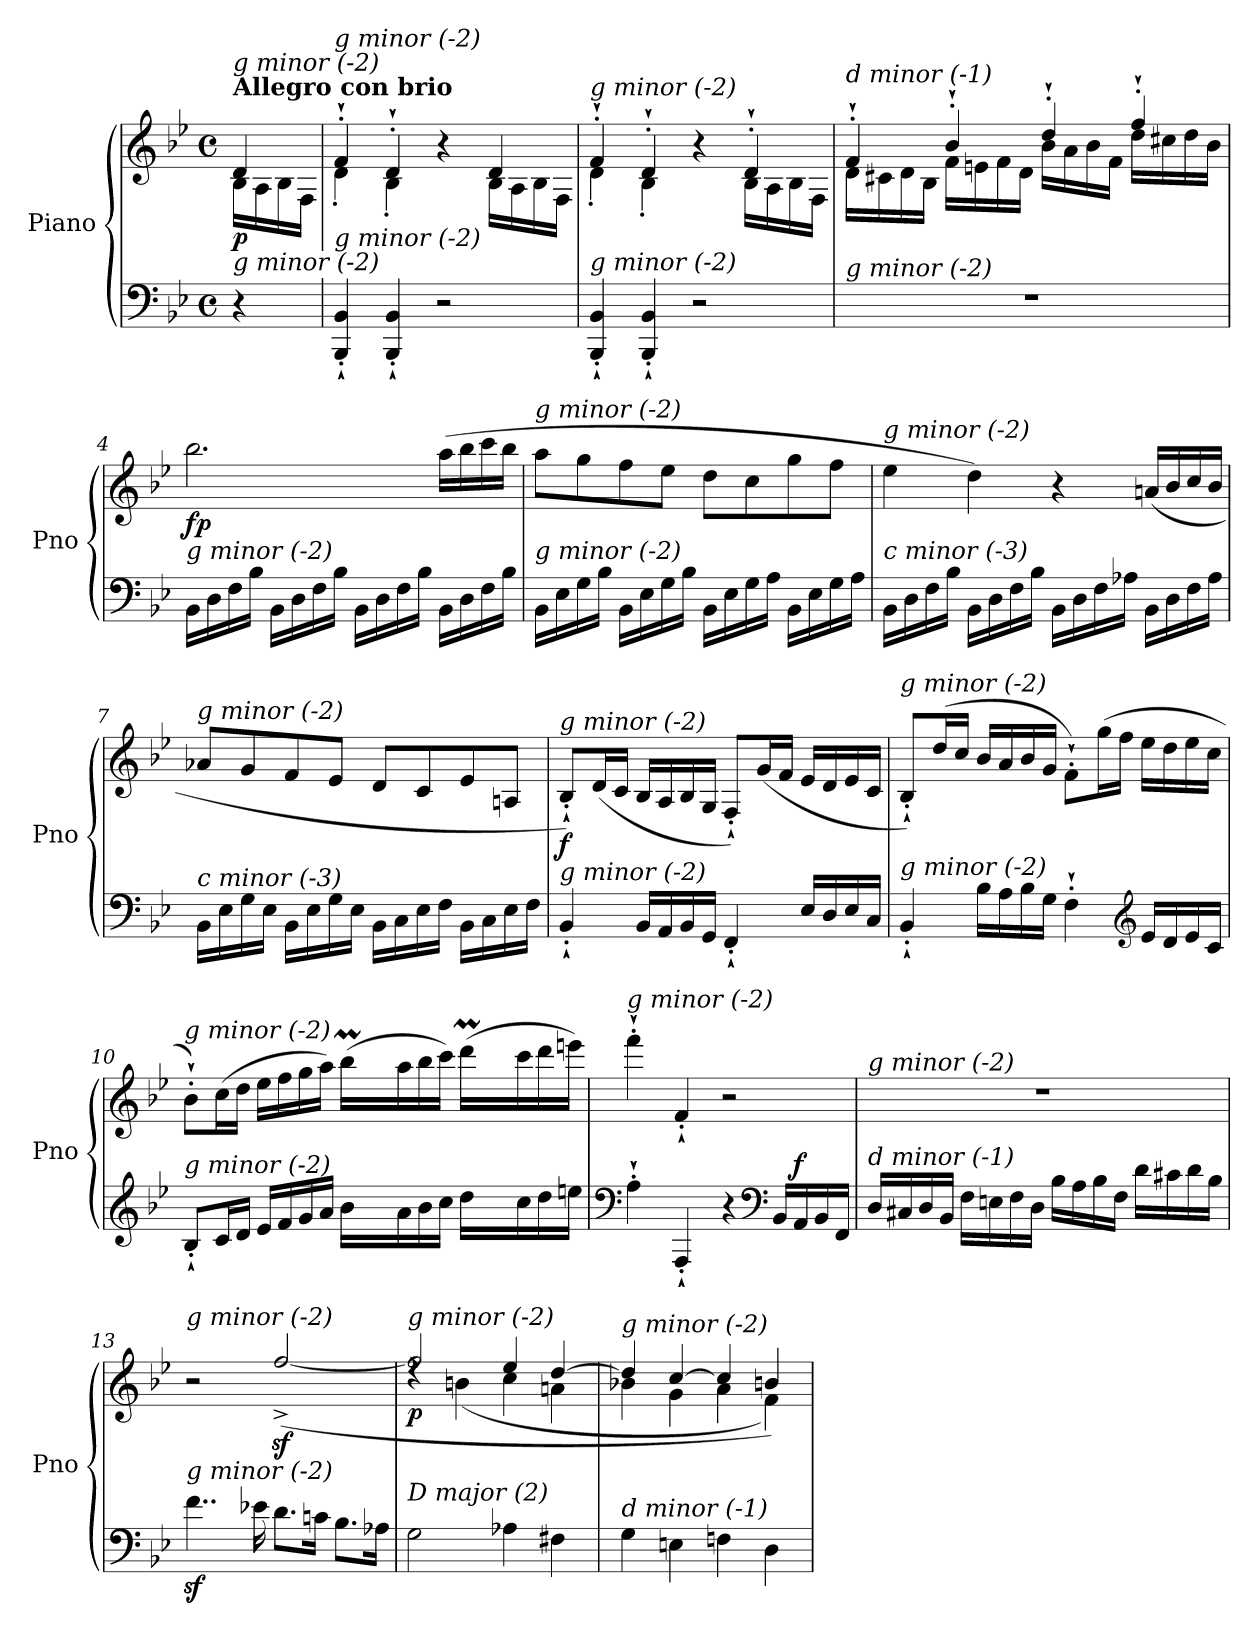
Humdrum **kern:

**kern	**kern	**dynam
*part1	*part1	*part1
*staff2	*staff1	*staff1/2
*I"Piano	*	*
*I'Pno	*	*
*clefF4	*clefG2	*
*k[b-e-]	*k[b-e-]	*
*M4/4	*M4/4	*
*met(c)	*met(c)	*
=	=	=
*	*^	*
!	!LO:TX:a:B:t=Allegro con brio	!	!
!	!LO:TX:i:t=g minor (-2)	!	!
!LO:TX:i:t=g minor (-2)	!	!	!
!	!	!	!LO:DY:b
4r	4d/	16B-\LL	p
.	.	16A\	.
.	.	16B-\	.
.	.	16F\JJ	.
=1	=1	=1	=1
*^	*	*	*
!	!	!LO:TX:i:t=g minor (-2)	!	!
!LO:TX:i:t=g minor (-2)	!	!	!	!
2ryy	4BBB-/'` 4BB-/'`	4f'`/	4d'\	.
.	4BBB-/'` 4BB-/'`	4d'`/	4B-'\	.
4ryy	2r	4r	4ryy	.
4ryy	.	4d/	16B-\LL	.
.	.	.	16A\	.
.	.	.	16B-\	.
.	.	.	16F\JJ	.
=2	=2	=2	=2	=2
!	!	!LO:TX:i:t=g minor (-2)	!	!
!LO:TX:i:t=g minor (-2)	!	!	!	!
2ryy	4BBB-/'` 4BB-/'`	4f'`/	4d'\	.
.	4BBB-/'` 4BB-/'`	4d'`/	4B-'\	.
4ryy	2r	4r	4ryy	.
!	!	!	!	!LO:DY:b
4ryy	.	4d'`/	16B-\LL	other-dynamics
.	.	.	16A\	.
.	.	.	16B-\	.
.	.	.	16F\JJ	.
*v	*v	*	*	*
=3	=3	=3	=3
!	!LO:TX:i:t=d minor (-1)	!	!
!LO:TX:i:t=g minor (-2)	!	!	!
1r	4f'`/	16d\LL	.
.	.	16c#X\	.
.	.	16d\	.
.	.	16B-\JJ	.
.	4b-'`/	16f\LL	.
.	.	16en\	.
.	.	16f\	.
.	.	16d\JJ	.
.	4dd'`/	16b-\LL	.
.	.	16a\	.
.	.	16b-\	.
.	.	16f\JJ	.
.	4ff'`/	16dd\LL	.
.	.	16cc#X\	.
.	.	16dd\	.
.	.	16b-\JJ	.
!!LO:LB:g=z
=4	=4	=4	=4
!	!LO:TX:i:t=d minor (-1)	!	!
!LO:TX:i:t=g minor (-2)	!	!	!
!	!	!	!LO:DY:b
*	*v	*v	*
16BB-\LL	2.bb-\	fp
16D\	.	.
16F\	.	.
16B-\JJ	.	.
16BB-\LL	.	.
16D\	.	.
16F\	.	.
16B-\JJ	.	.
16BB-\LL	.	.
16D\	.	.
16F\	.	.
16B-\JJ	.	.
16BB-\LL	(>16aa\LL	.
16D\	16bb-\	.
16F\	16ccc\	.
16B-\JJ	16bb-\JJ	.
=5	=5	=5
!	!LO:TX:i:t=g minor (-2)	!
!LO:TX:i:t=g minor (-2)	!	!
16BB-\LL	8aa\L	.
16E-\	.	.
16G\	8gg\	.
16B-\JJ	.	.
16BB-\LL	8ff\	.
16E-\	.	.
16G\	8ee-\J	.
16B-\JJ	.	.
16BB-\LL	8dd\L	.
16E-\	.	.
16G\	8cc\	.
16A\JJ	.	.
16BB-\LL	8gg\	.
16E-\	.	.
16G\	8ff\J	.
16A\JJ	.	.
!!LO:LB:g=z
=6	=6	=6
!	!LO:TX:i:t=g minor (-2)	!
!LO:TX:i:t=c minor (-3)	!	!
16BB-\LL	4ee-\	.
16D\	.	.
16F\	.	.
16B-\JJ	.	.
16BB-\LL	4dd\)	.
16D\	.	.
16F\	.	.
16B-\JJ	.	.
16BB-\LL	4r	.
16D\	.	.
16F\	.	.
16A-X\JJ	.	.
!	!	!LO:DY:b
16BB-\LL	(>16an/LL	other-dynamics
16D\	16b-/	.
16F\	16cc/	.
16A-\JJ	16b-/JJ	.
!!LO:LB:g=z
=7	=7	=7
!	!LO:TX:i:t=g minor (-2)	!
!LO:TX:i:t=c minor (-3)	!	!
16BB-\LL	8a-X/L	.
16E-\	.	.
16G\	8g/	.
16E-\JJ	.	.
16BB-\LL	8f/	.
16E-\	.	.
16G\	8e-/J	.
16E-\JJ	.	.
16BB-\LL	8d/L	.
16C\	.	.
16E-\	8c/	.
16F\JJ	.	.
16BB-\LL	8e-/	.
16C\	.	.
16E-\	8An/J	.
16F\JJ	.	.
=8	=8	=8
!	!LO:TX:i:t=g minor (-2)	!
!LO:TX:i:t=g minor (-2)	!	!
!	!	!LO:DY:b
4BB-'`/	8B-'`/L)	f
.	(<16d/L	.
.	16c/JJ	.
16BB-/LL	16B-/LL	.
16AA/	16A/	.
16BB-/	16B-/	.
16GG/JJ	16G/JJ	.
4FF'`/	8F'`/L)	.
.	(<16g/L	.
.	16f/JJ	.
16E-/LL	16e-/LL	.
16D/	16d/	.
16E-/	16e-/	.
16C/JJ	16c/JJ	.
=9	=9	=9
!	!LO:TX:i:t=g minor (-2)	!
!LO:TX:i:t=g minor (-2)	!	!
4BB-'`/	8B-'`/L)	.
.	(>16dd/L	.
.	16cc/JJ	.
16B-\LL	16b-/LL	.
16A\	16a/	.
16B-\	16b-/	.
16G\JJ	16g/JJ	.
4F'`\	8f'`\L)	.
.	(>16gg\L	.
.	16ff\JJ	.
*clefG2	*	*
16e-/LL	16ee-\LL	.
16d/	16dd\	.
16e-/	16ee-\	.
16c/JJ	16cc\JJ	.
!!LO:LB:g=z
=10	=10	=10
*^	*^	*
!	!	!LO:TX:i:t=g minor (-2)	!	!
!LO:TX:i:t=g minor (-2)	!	!	!	!
2ryy	8B-'`/L	8b-'`\L)	2ryy	.
.	16c/L	(>16cc\L	.	.
.	16d/JJ	16dd\JJ	.	.
.	16e-/LL	16ee-\LL	.	.
.	16f/	16ff\	.	.
.	16g/	16gg\	.	.
.	16a/JJ	16aa\JJ)	.	.
*	*	*	*Xtuplet	*
16ryy	16b-\LL	(>16bb-M\LL	48ryy	.
.	.	.	48cccLLLyy	.
.	.	.	48bb-JJJyy	.
8.ryy	16a\	16aa\	8.ryy	.
.	16b-\	16bb-\	.	.
.	16cc\JJ	16ccc\JJ)	.	.
16ryy	16dd\LL	(>16dddm\LL	48ryy	.
.	.	.	48eee-LLLyy	.
.	.	.	48dddJJJyy	.
8.ryy	16cc\	16ccc\	8.ryy	.
.	16dd\	16ddd\	.	.
.	16een\JJ	16eeen\JJ)	.	.
*	*	*v	*v	*
=11	=11	=11	=11
!	!	!LO:TX:i:t=g minor (-2)	!
!LO:TX:i:t=g minor (-2)	!	!	!
*v	*v	*	*
4ff'`\	4fff'`\	.
4F'`/	4f'`/	.
4r	2r	.
*clefF4	*	*
16BB-/LL	.	.
!	!	!LO:DY:a=2
16AA/	.	f
16BB-/	.	.
16FF/JJ	.	.
!!LO:PB:g=z
=12	=12	=12
!	!LO:TX:i:t=g minor (-2)	!
!LO:TX:i:t=d minor (-1)	!	!
16D/LL	1r	.
16C#X/	.	.
16D/	.	.
16BB-/JJ	.	.
16F\LL	.	.
16En\	.	.
16F\	.	.
16D\JJ	.	.
16B-\LL	.	.
16A\	.	.
16B-\	.	.
16F\JJ	.	.
16d\LL	.	.
16c#X\	.	.
16d\	.	.
16B-\JJ	.	.
!!LO:LB:g=z
=13	=13	=13
!	!LO:TX:i:t=g minor (-2)	!
!LO:TX:i:t=g minor (-2)	!	!
4..fz<\	2r	.
16e-X\	.	.
8.d\L	(>[2ffz<^/	.
16cn\Jk	.	.
8.B-\L	.	.
16A-X\Jk	.	.
!!LO:PB:g=z
=14	=14	=14
*	*^	*
!	!LO:TX:i:t=g minor (-2)	!	!
!LO:TX:i:t=D major (2)	!	!	!
!	!	!	!LO:DY:b
2G\	2ff/]	4rdd	p
.	.	(<4bn\	.
4A-X\	4ee-/	4cc\	.
4F#X\	[4dd/	4an\	.
=15	=15	=15	=15
!	!LO:TX:i:t=g minor (-2)	!	!
!LO:TX:i:t=d minor (-1)	!	!	!
4G\	4dd/]	4b-X\	.
4En\	[4cc/	4g\	.
4Fn\	4cc/]	4a\	.
4D\	4bn/)	4f\)	.
*	*v	*v	*
=	=	=
*-	*-	*-
